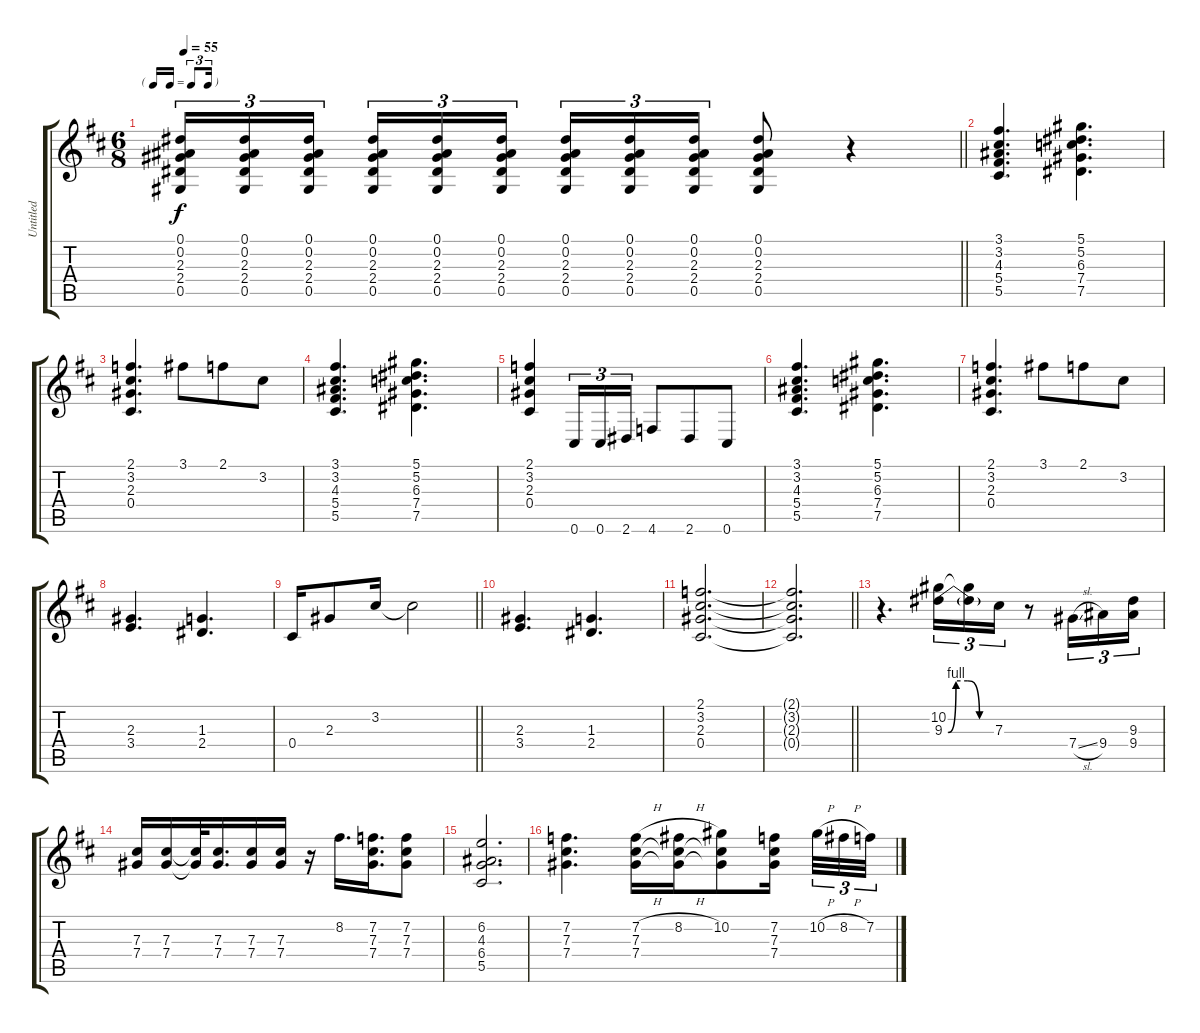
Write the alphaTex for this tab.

\track ("Untitled" "Untitled") {instrument distortionguitar}
\staff {score tabs}
\tuning (Eb4 Bb3 Gb3 Db3 Ab2 Db2) {hide}
\ts (6 8)
\tf triplet16th
\tempo 55
\clef g2
\barLineRight lightlight
\ks d
(0.1 0.2 2.3 2.4 0.5).16{tu (3 2) dy f} (0.1 0.2 2.3 2.4 0.5).16{tu (3 2)} (0.1 0.2 2.3 2.4 0.5).16{tu (3 2) beam splitsecondary} (0.1 0.2 2.3 2.4 0.5).16{tu (3 2)} (0.1 0.2 2.3 2.4 0.5).16{tu (3 2)} (0.1 0.2 2.3 2.4 0.5).16{tu (3 2) beam splitsecondary} (0.1 0.2 2.3 2.4 0.5).16{tu (3 2)} (0.1 0.2 2.3 2.4 0.5).16{tu (3 2)} (0.1 0.2 2.3 2.4 0.5).16{tu (3 2)} (0.1 0.2 2.3 2.4 0.5).8 r.4 |
\section ("" " ")
(3.1 3.2 4.3 5.4 5.5).4{d} (5.1 5.2 6.3 7.4 7.5).4{d} |
(2.1 3.2 2.3 0.4).4{d} 3.1.8 2.1.8 3.2.8 |
(3.1 3.2 4.3 5.4 5.5).4{d} (5.1 5.2 6.3 7.4 7.5).4{d} |
(2.1 3.2 2.3 0.4).4 0.6.16{tu (3 2)} 0.6.16{tu (3 2)} 2.6.16{tu (3 2)} 4.6.8 2.6.8 0.6.8 |
(3.1 3.2 4.3 5.4 5.5).4{d} (5.1 5.2 6.3 7.4 7.5).4{d} |
(2.1 3.2 2.3 0.4).4{d} 3.1.8 2.1.8 3.2.8 |
(2.3 3.4).4{d} (1.3 2.4).4{d} |
\barLineRight lightlight
0.4.16 2.3.8 3.2.16 3.2{t}.2 |
(2.3 3.4).4{d} (1.3 2.4).4{d} |
(2.1 3.2 2.3 0.4).2{d} |
\barLineRight lightlight
(2.1{t} 3.2{t} 2.3{t} 0.4{t}).2{d} |
r.4{d} (10.2 9.3{be (custom 0 0 10 4 25 4 40 0 60 0)}).16{tu (3 2)} (10.2{t} 9.3{t}).16{tu (3 2)} 7.3.16{tu (3 2)} r.8 7.4{sl}.16{tu (3 2)} 9.4.16{tu (3 2)} (9.3 9.4).16{tu (3 2)} |
(7.3 7.4).16 (7.3 7.4).16 (7.3{t} 7.4{t}).32 (7.3 7.4).16{d} (7.3 7.4).16 (7.3 7.4).16 r.16 8.2.16{d} (7.2 7.3 7.4).16{d} (7.2 7.3 7.4).8 |
(6.2 4.3 6.4 5.5).2{d} |
(7.2 7.3 7.4).4{d} (7.2{h} 7.3 7.4).16 (8.2{h} 7.3{t} 7.4{t}).16 (10.2 7.3{t} 7.4{t}).8 (7.2 7.3 7.4).16{beam splitsecondary} 10.2{h}.32{tu (3 2)} 8.2{h}.32{tu (3 2)} 7.2.32{tu (3 2)}
